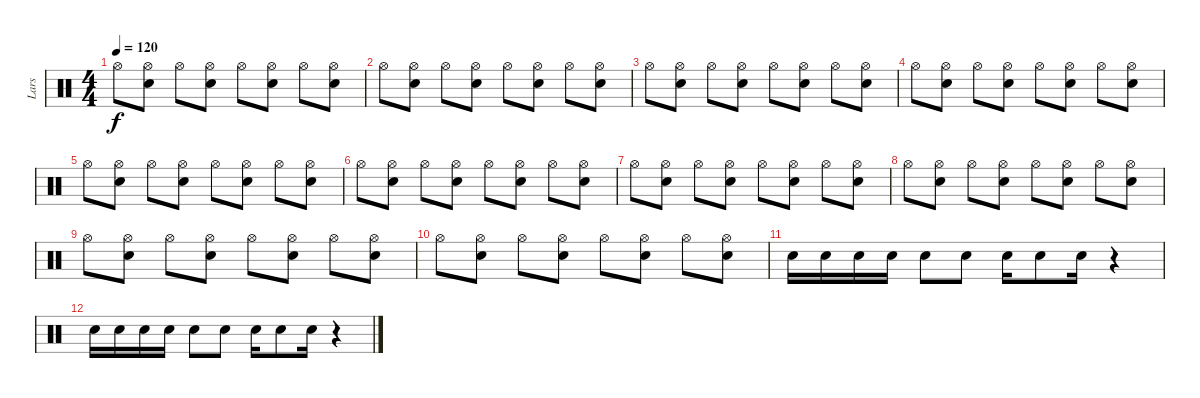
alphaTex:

\track ("Lars" "Lars") {instrument percussion}
\staff {score}
\articulation defaults
\ts (4 4)
\tempo 120
\clef neutral
\ks c "Hi-Hat (open)".8{dy f}
("Hi-Hat (open)" "Snare (hit) 2").8 "Hi-Hat (open)".8 ("Hi-Hat (open)" "Snare (hit) 2").8 "Hi-Hat (open)".8 ("Hi-Hat (open)" "Snare (hit) 2").8 "Hi-Hat (open)".8 ("Hi-Hat (open)" "Snare (hit) 2").8 |
"Hi-Hat (open)".8 ("Hi-Hat (open)" "Snare (hit) 2").8 "Hi-Hat (open)".8 ("Hi-Hat (open)" "Snare (hit) 2").8 "Hi-Hat (open)".8 ("Hi-Hat (open)" "Snare (hit) 2").8 "Hi-Hat (open)".8 ("Hi-Hat (open)" "Snare (hit) 2").8 |
"Hi-Hat (open)".8 ("Hi-Hat (open)" "Snare (hit) 2").8 "Hi-Hat (open)".8 ("Hi-Hat (open)" "Snare (hit) 2").8 "Hi-Hat (open)".8 ("Hi-Hat (open)" "Snare (hit) 2").8 "Hi-Hat (open)".8 ("Hi-Hat (open)" "Snare (hit) 2").8 |
"Hi-Hat (open)".8 ("Hi-Hat (open)" "Snare (hit) 2").8 "Hi-Hat (open)".8 ("Hi-Hat (open)" "Snare (hit) 2").8 "Hi-Hat (open)".8 ("Hi-Hat (open)" "Snare (hit) 2").8 "Hi-Hat (open)".8 ("Hi-Hat (open)" "Snare (hit) 2").8 |
"Hi-Hat (open)".8 ("Hi-Hat (open)" "Snare (hit) 2").8 "Hi-Hat (open)".8 ("Hi-Hat (open)" "Snare (hit) 2").8 "Hi-Hat (open)".8 ("Hi-Hat (open)" "Snare (hit) 2").8 "Hi-Hat (open)".8 ("Hi-Hat (open)" "Snare (hit) 2").8 |
"Hi-Hat (open)".8 ("Hi-Hat (open)" "Snare (hit) 2").8 "Hi-Hat (open)".8 ("Hi-Hat (open)" "Snare (hit) 2").8 "Hi-Hat (open)".8 ("Hi-Hat (open)" "Snare (hit) 2").8 "Hi-Hat (open)".8 ("Hi-Hat (open)" "Snare (hit) 2").8 |
"Hi-Hat (open)".8 ("Hi-Hat (open)" "Snare (hit) 2").8 "Hi-Hat (open)".8 ("Hi-Hat (open)" "Snare (hit) 2").8 "Hi-Hat (open)".8 ("Hi-Hat (open)" "Snare (hit) 2").8 "Hi-Hat (open)".8 ("Hi-Hat (open)" "Snare (hit) 2").8 |
"Hi-Hat (open)".8 ("Hi-Hat (open)" "Snare (hit) 2").8 "Hi-Hat (open)".8 ("Hi-Hat (open)" "Snare (hit) 2").8 "Hi-Hat (open)".8 ("Hi-Hat (open)" "Snare (hit) 2").8 "Hi-Hat (open)".8 ("Hi-Hat (open)" "Snare (hit) 2").8 |
"Hi-Hat (open)".8 ("Hi-Hat (open)" "Snare (hit) 2").8 "Hi-Hat (open)".8 ("Hi-Hat (open)" "Snare (hit) 2").8 "Hi-Hat (open)".8 ("Hi-Hat (open)" "Snare (hit) 2").8 "Hi-Hat (open)".8 ("Hi-Hat (open)" "Snare (hit) 2").8 |
"Hi-Hat (open)".8 ("Hi-Hat (open)" "Snare (hit) 2").8 "Hi-Hat (open)".8 ("Hi-Hat (open)" "Snare (hit) 2").8 "Hi-Hat (open)".8 ("Hi-Hat (open)" "Snare (hit) 2").8 "Hi-Hat (open)".8 ("Hi-Hat (open)" "Snare (hit) 2").8 |
"Snare (hit) 2".16 "Snare (hit) 2".16 "Snare (hit) 2".16 "Snare (hit) 2".16 "Snare (hit) 2".8 "Snare (hit) 2".8 "Snare (hit) 2".16 "Snare (hit) 2".8 "Snare (hit) 2".16 r.4 |
"Snare (hit) 2".16 "Snare (hit) 2".16 "Snare (hit) 2".16 "Snare (hit) 2".16 "Snare (hit) 2".8 "Snare (hit) 2".8 "Snare (hit) 2".16 "Snare (hit) 2".8 "Snare (hit) 2".16 r.4
